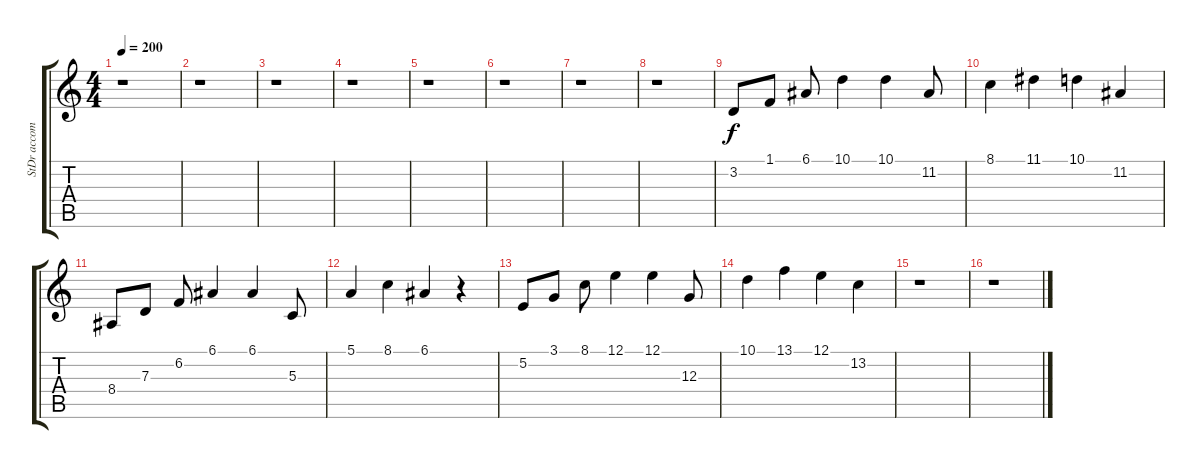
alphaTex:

\track ("StDr accomp         " "StDr accom") {instrument steeldrums}
\staff {score tabs}
\tuning (E4 B3 G3 D3 A2 E2) {hide}
\ts (4 4)
\tempo 200
\clef g2
\ks c
r.1{dy f} |
r.1 |
r.1 |
r.1 |
r.1 |
r.1 |
r.1 |
r.1 |
3.2.8 1.1.8 6.1.8 10.1.4 10.1.4 11.2.8 |
8.1.4 11.1.4 10.1.4 11.2.4 |
8.4.8 7.3.8 6.2.8 6.1.4 6.1.4 5.3.8 |
5.1.4 8.1.4 6.1.4 r.4 |
5.2.8 3.1.8 8.1.8 12.1.4 12.1.4 12.3.8 |
10.1.4 13.1.4 12.1.4 13.2.4 |
r.1 |
r.1
